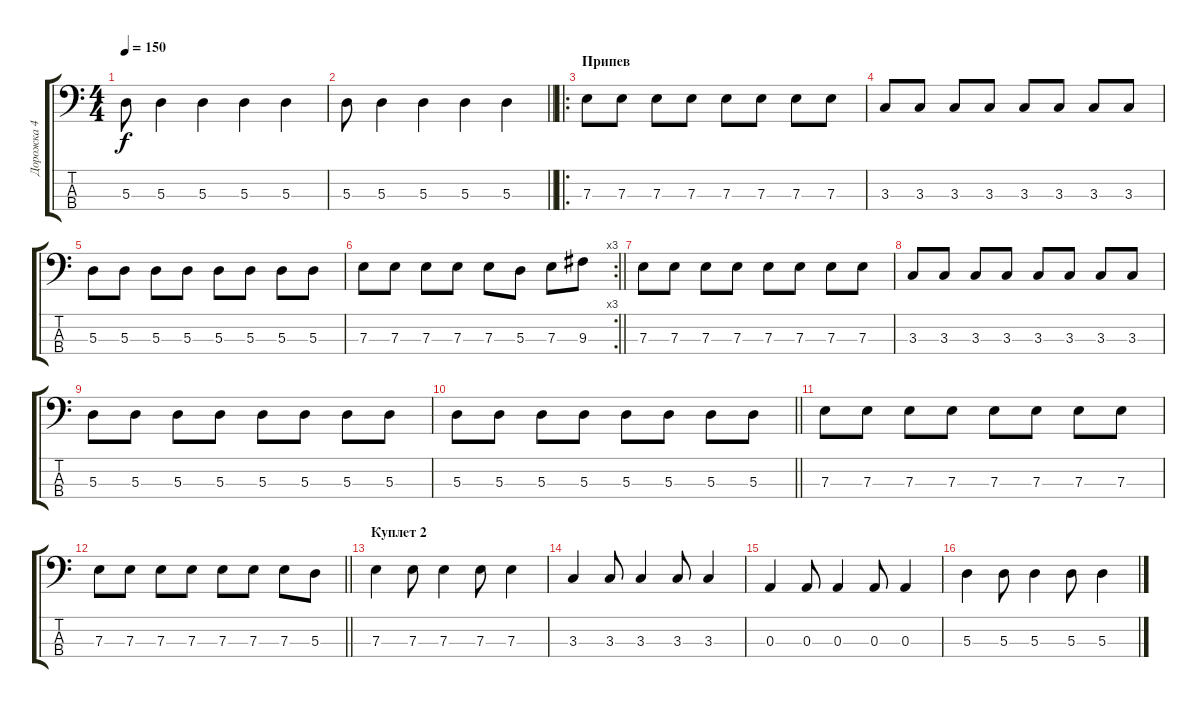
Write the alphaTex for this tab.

\track ("Дорожка 4" "Дорожка 4") {instrument electricbassfinger}
\staff {score tabs}
\tuning (G2 D2 A1 E1) {hide}
\ts (4 4)
\tempo 150
\clef f4
\ks c
5.3.8{dy f} 5.3.4 5.3.4 5.3.4 5.3.4 |
\barLineRight lightlight
5.3.8 5.3.4 5.3.4 5.3.4 5.3.4 |
\ro
\section ("" "Припев")
7.3.8 7.3.8 7.3.8 7.3.8 7.3.8 7.3.8 7.3.8 7.3.8 |
3.3.8 3.3.8 3.3.8 3.3.8 3.3.8 3.3.8 3.3.8 3.3.8 |
5.3.8 5.3.8 5.3.8 5.3.8 5.3.8 5.3.8 5.3.8 5.3.8 |
\rc 3
\barLineRight lightlight
7.3.8 7.3.8 7.3.8 7.3.8 7.3.8 5.3.8 7.3.8 9.3.8 |
7.3.8 7.3.8 7.3.8 7.3.8 7.3.8 7.3.8 7.3.8 7.3.8 |
3.3.8 3.3.8 3.3.8 3.3.8 3.3.8 3.3.8 3.3.8 3.3.8 |
5.3.8 5.3.8 5.3.8 5.3.8 5.3.8 5.3.8 5.3.8 5.3.8 |
\barLineRight lightlight
5.3.8 5.3.8 5.3.8 5.3.8 5.3.8 5.3.8 5.3.8 5.3.8 |
7.3.8 7.3.8 7.3.8 7.3.8 7.3.8 7.3.8 7.3.8 7.3.8 |
\barLineRight lightlight
7.3.8 7.3.8 7.3.8 7.3.8 7.3.8 7.3.8 7.3.8 5.3.8 |
\section ("" "Куплет 2")
7.3.4 7.3.8 7.3.4 7.3.8 7.3.4 |
3.3.4 3.3.8 3.3.4 3.3.8 3.3.4 |
0.3.4 0.3.8 0.3.4 0.3.8 0.3.4 |
5.3.4 5.3.8 5.3.4 5.3.8 5.3.4
